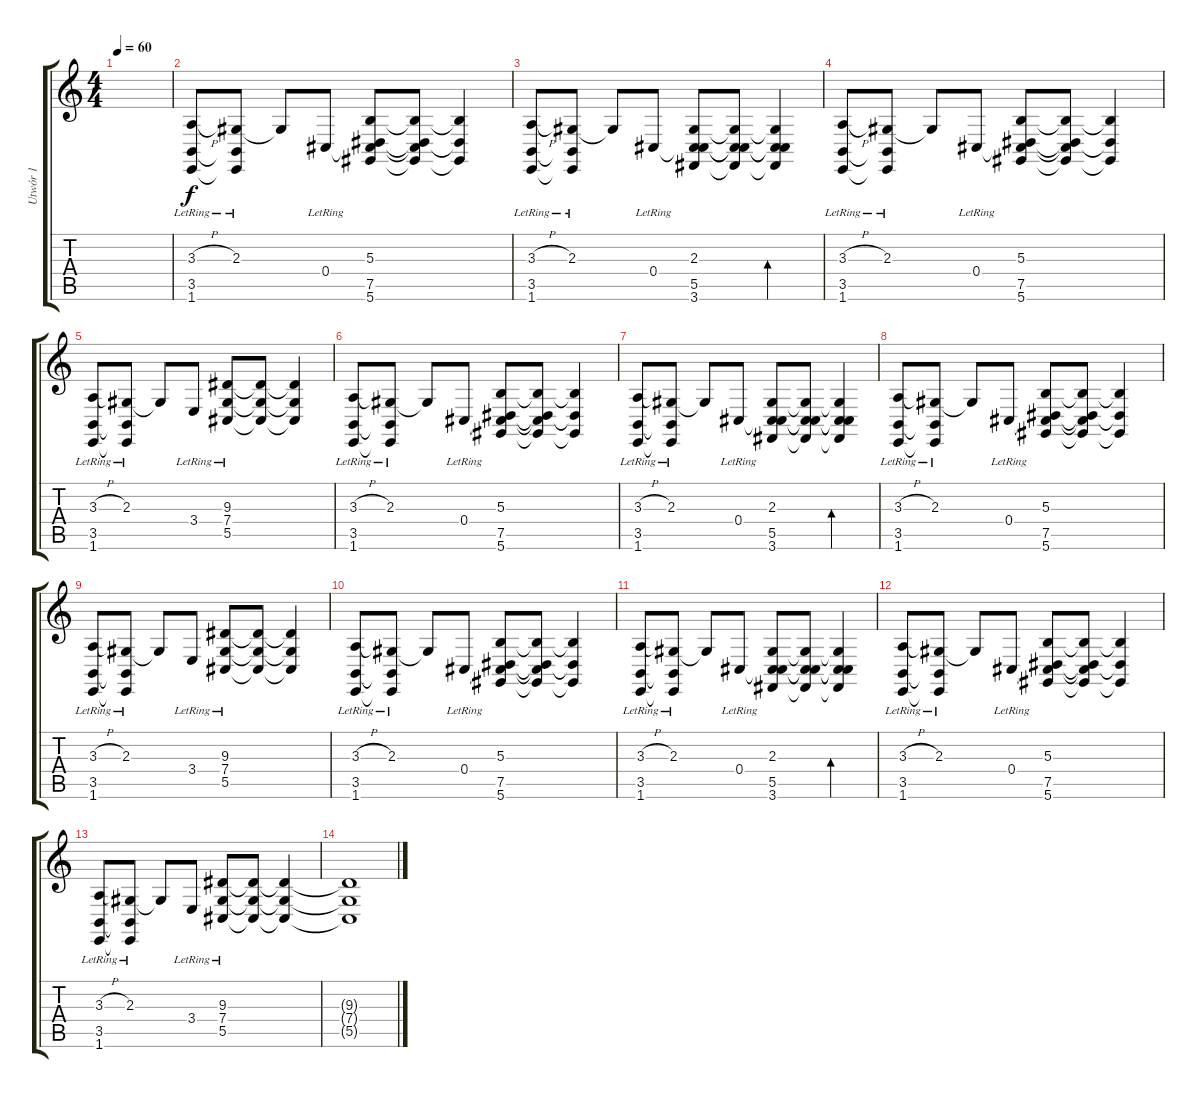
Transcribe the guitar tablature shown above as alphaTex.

\track ("Utwór 1" "Utwór 1") {instrument brightacousticpiano}
\staff {score tabs}
\tuning (Eb4 Bb3 Gb3 Db3 Ab2 Eb2) {hide}
\ts (4 4)
\tempo 60
\clef g2
\ks c
|
(3.3{h} 3.5{lr} 1.6{lr}).8 (2.3{lr} 3.5{t} 1.6{t}).8 2.3{t}.8 0.4{lr}.8 (5.3 0.4{t} 7.5 5.6).8 (5.3{t} 0.4{t} 7.5{t} 5.6{t}).8 (5.3{t} 7.5{t} 5.6{t}).4 |
(3.3{h} 3.5{lr} 1.6{lr}).8 (2.3{lr} 3.5{t} 1.6{t}).8 2.3{t}.8 0.4{lr}.8 (2.3 0.4{t} 5.5 3.6).8 (2.3{t} 0.4{t} 5.5{t} 3.6{t}).8 (2.3{t} 0.4{t} 5.5{t} 3.6{t}).4{bd 480} |
(3.3{h} 3.5{lr} 1.6{lr}).8 (2.3{lr} 3.5{t} 1.6{t}).8 2.3{t}.8 0.4{lr}.8 (5.3 0.4{t} 7.5 5.6).8 (5.3{t} 0.4{t} 7.5{t} 5.6{t}).8 (5.3{t} 7.5{t} 5.6{t}).4 |
(3.3{h} 3.5{lr} 1.6{lr}).8 (2.3{lr} 3.5{t} 1.6{t}).8 2.3{t}.8 3.4{lr}.8 (9.3{lr} 7.4{lr} 5.5{lr}).8 (9.3{t} 7.4{t} 5.5{t}).8 (9.3{t} 7.4{t} 5.5{t}).4 |
(3.3{h} 3.5{lr} 1.6{lr}).8 (2.3{lr} 3.5{t} 1.6{t}).8 2.3{t}.8 0.4{lr}.8 (5.3 0.4{t} 7.5 5.6).8 (5.3{t} 0.4{t} 7.5{t} 5.6{t}).8 (5.3{t} 7.5{t} 5.6{t}).4 |
(3.3{h} 3.5{lr} 1.6{lr}).8 (2.3{lr} 3.5{t} 1.6{t}).8 2.3{t}.8 0.4{lr}.8 (2.3 0.4{t} 5.5 3.6).8 (2.3{t} 0.4{t} 5.5{t} 3.6{t}).8 (2.3{t} 0.4{t} 5.5{t} 3.6{t}).4{bd 480} |
(3.3{h} 3.5{lr} 1.6{lr}).8 (2.3{lr} 3.5{t} 1.6{t}).8 2.3{t}.8 0.4{lr}.8 (5.3 0.4{t} 7.5 5.6).8 (5.3{t} 0.4{t} 7.5{t} 5.6{t}).8 (5.3{t} 7.5{t} 5.6{t}).4 |
(3.3{h} 3.5{lr} 1.6{lr}).8 (2.3{lr} 3.5{t} 1.6{t}).8 2.3{t}.8 3.4{lr}.8 (9.3{lr} 7.4{lr} 5.5{lr}).8 (9.3{t} 7.4{t} 5.5{t}).8 (9.3{t} 7.4{t} 5.5{t}).4 |
(3.3{h} 3.5{lr} 1.6{lr}).8 (2.3{lr} 3.5{t} 1.6{t}).8 2.3{t}.8 0.4{lr}.8 (5.3 0.4{t} 7.5 5.6).8 (5.3{t} 0.4{t} 7.5{t} 5.6{t}).8 (5.3{t} 7.5{t} 5.6{t}).4 |
(3.3{h} 3.5{lr} 1.6{lr}).8 (2.3{lr} 3.5{t} 1.6{t}).8 2.3{t}.8 0.4{lr}.8 (2.3 0.4{t} 5.5 3.6).8 (2.3{t} 0.4{t} 5.5{t} 3.6{t}).8 (2.3{t} 0.4{t} 5.5{t} 3.6{t}).4{bd 480} |
(3.3{h} 3.5{lr} 1.6{lr}).8 (2.3{lr} 3.5{t} 1.6{t}).8 2.3{t}.8 0.4{lr}.8 (5.3 0.4{t} 7.5 5.6).8 (5.3{t} 0.4{t} 7.5{t} 5.6{t}).8 (5.3{t} 7.5{t} 5.6{t}).4 |
(3.3{h} 3.5{lr} 1.6{lr}).8 (2.3{lr} 3.5{t} 1.6{t}).8 2.3{t}.8 3.4{lr}.8 (9.3{lr} 7.4{lr} 5.5{lr}).8 (9.3{t} 7.4{t} 5.5{t}).8 (9.3{t} 7.4{t} 5.5{t}).4 |
(9.3{t} 7.4{t} 5.5{t}).1
